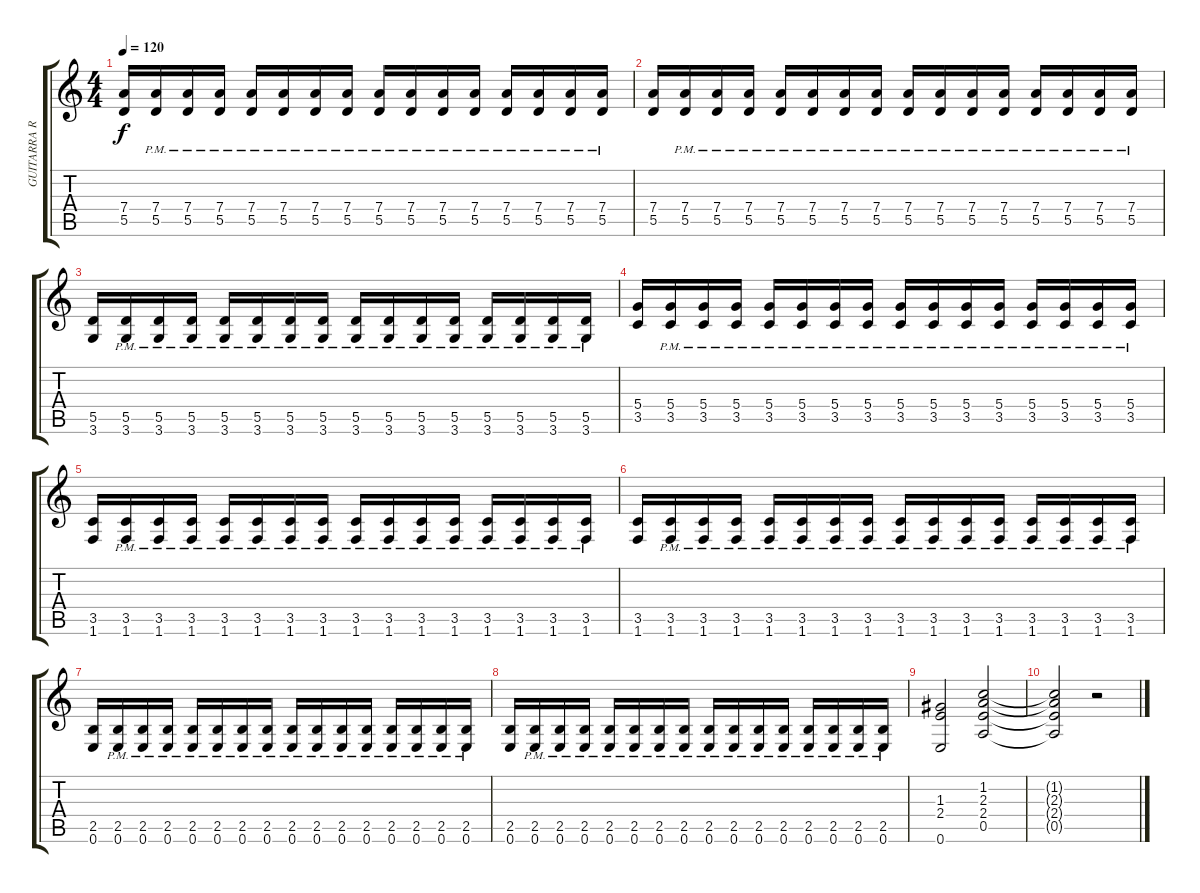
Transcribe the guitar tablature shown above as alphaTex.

\track ("GUITARRA RITMICA" "GUITARRA R") {instrument overdrivenguitar}
\staff {score tabs}
\tuning (E4 B3 G3 D3 A2 E2) {hide}
\ts (4 4)
\tempo 120
\clef g2
\ks c
(7.4 5.5).16{dy f} (7.4{pm} 5.5{pm}).16 (7.4{pm} 5.5{pm}).16 (7.4{pm} 5.5{pm}).16 (7.4{pm} 5.5{pm}).16 (7.4{pm} 5.5{pm}).16 (7.4{pm} 5.5{pm}).16 (7.4{pm} 5.5{pm}).16 (7.4{pm} 5.5{pm}).16 (7.4{pm} 5.5{pm}).16 (7.4{pm} 5.5{pm}).16 (7.4{pm} 5.5{pm}).16 (7.4{pm} 5.5{pm}).16 (7.4{pm} 5.5{pm}).16 (7.4{pm} 5.5{pm}).16 (7.4{pm} 5.5{pm}).16 |
(7.4 5.5).16 (7.4{pm} 5.5{pm}).16 (7.4{pm} 5.5{pm}).16 (7.4{pm} 5.5{pm}).16 (7.4{pm} 5.5{pm}).16 (7.4{pm} 5.5{pm}).16 (7.4{pm} 5.5{pm}).16 (7.4{pm} 5.5{pm}).16 (7.4{pm} 5.5{pm}).16 (7.4{pm} 5.5{pm}).16 (7.4{pm} 5.5{pm}).16 (7.4{pm} 5.5{pm}).16 (7.4{pm} 5.5{pm}).16 (7.4{pm} 5.5{pm}).16 (7.4{pm} 5.5{pm}).16 (7.4{pm} 5.5{pm}).16 |
(5.5 3.6).16 (5.5{pm} 3.6{pm}).16 (5.5{pm} 3.6{pm}).16 (5.5{pm} 3.6{pm}).16 (5.5{pm} 3.6{pm}).16 (5.5{pm} 3.6{pm}).16 (5.5{pm} 3.6{pm}).16 (5.5{pm} 3.6{pm}).16 (5.5{pm} 3.6{pm}).16 (5.5{pm} 3.6{pm}).16 (5.5{pm} 3.6{pm}).16 (5.5{pm} 3.6{pm}).16 (5.5{pm} 3.6{pm}).16 (5.5{pm} 3.6{pm}).16 (5.5{pm} 3.6{pm}).16 (5.5{pm} 3.6{pm}).16 |
(5.4 3.5).16 (5.4{pm} 3.5{pm}).16 (5.4{pm} 3.5{pm}).16 (5.4{pm} 3.5{pm}).16 (5.4{pm} 3.5{pm}).16 (5.4{pm} 3.5{pm}).16 (5.4{pm} 3.5{pm}).16 (5.4{pm} 3.5{pm}).16 (5.4{pm} 3.5{pm}).16 (5.4{pm} 3.5{pm}).16 (5.4{pm} 3.5{pm}).16 (5.4{pm} 3.5{pm}).16 (5.4{pm} 3.5{pm}).16 (5.4{pm} 3.5{pm}).16 (5.4{pm} 3.5{pm}).16 (5.4{pm} 3.5{pm}).16 |
(3.5 1.6).16 (3.5{pm} 1.6{pm}).16 (3.5{pm} 1.6{pm}).16 (3.5{pm} 1.6{pm}).16 (3.5{pm} 1.6{pm}).16 (3.5{pm} 1.6{pm}).16 (3.5{pm} 1.6{pm}).16 (3.5{pm} 1.6{pm}).16 (3.5{pm} 1.6{pm}).16 (3.5{pm} 1.6{pm}).16 (3.5{pm} 1.6{pm}).16 (3.5{pm} 1.6{pm}).16 (3.5{pm} 1.6{pm}).16 (3.5{pm} 1.6{pm}).16 (3.5{pm} 1.6{pm}).16 (3.5{pm} 1.6{pm}).16 |
(3.5 1.6).16 (3.5{pm} 1.6{pm}).16 (3.5{pm} 1.6{pm}).16 (3.5{pm} 1.6{pm}).16 (3.5{pm} 1.6{pm}).16 (3.5{pm} 1.6{pm}).16 (3.5{pm} 1.6{pm}).16 (3.5{pm} 1.6{pm}).16 (3.5{pm} 1.6{pm}).16 (3.5{pm} 1.6{pm}).16 (3.5{pm} 1.6{pm}).16 (3.5{pm} 1.6{pm}).16 (3.5{pm} 1.6{pm}).16 (3.5{pm} 1.6{pm}).16 (3.5{pm} 1.6{pm}).16 (3.5{pm} 1.6{pm}).16 |
(2.5 0.6).16 (2.5{pm} 0.6{pm}).16 (2.5{pm} 0.6{pm}).16 (2.5{pm} 0.6{pm}).16 (2.5{pm} 0.6{pm}).16 (2.5{pm} 0.6{pm}).16 (2.5{pm} 0.6{pm}).16 (2.5{pm} 0.6{pm}).16 (2.5{pm} 0.6{pm}).16 (2.5{pm} 0.6{pm}).16 (2.5{pm} 0.6{pm}).16 (2.5{pm} 0.6{pm}).16 (2.5{pm} 0.6{pm}).16 (2.5{pm} 0.6{pm}).16 (2.5{pm} 0.6{pm}).16 (2.5{pm} 0.6{pm}).16 |
(2.5 0.6).16 (2.5{pm} 0.6{pm}).16 (2.5{pm} 0.6{pm}).16 (2.5{pm} 0.6{pm}).16 (2.5{pm} 0.6{pm}).16 (2.5{pm} 0.6{pm}).16 (2.5{pm} 0.6{pm}).16 (2.5{pm} 0.6{pm}).16 (2.5{pm} 0.6{pm}).16 (2.5{pm} 0.6{pm}).16 (2.5{pm} 0.6{pm}).16 (2.5{pm} 0.6{pm}).16 (2.5{pm} 0.6{pm}).16 (2.5{pm} 0.6{pm}).16 (2.5{pm} 0.6{pm}).16 (2.5{pm} 0.6{pm}).16 |
(1.3 2.4 0.6).2 (1.2 2.3 2.4 0.5).2 |
(1.2{t} 2.3{t} 2.4{t} 0.5{t}).2 r.2
